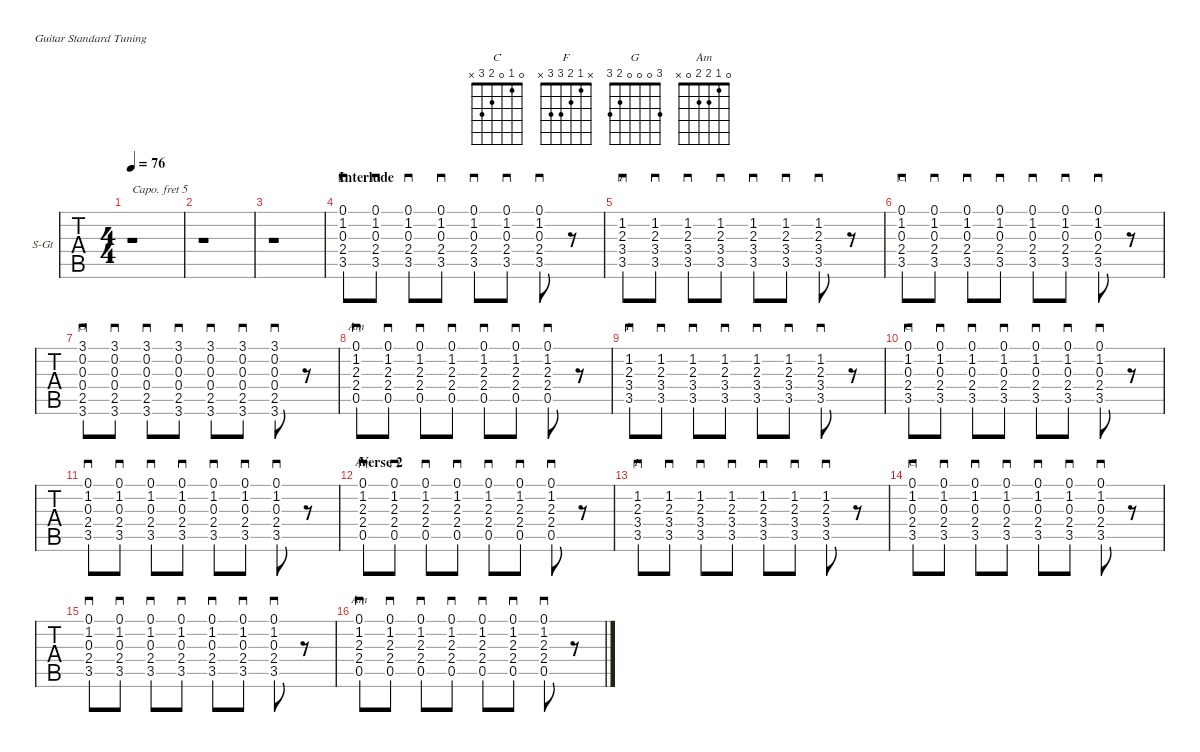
\defaultSystemsLayout 4
\hideDynamics
\bracketExtendMode nobrackets
\firstSystemTrackNameOrientation horizontal
\track ("cowboy chords (capo short) 05" "S-Gt") {instrument acousticguitarsteel}
\staff {tabs}
\capo 5
\tuning (E4 B3 G3 D3 A2 E2)
\chord ("C" 0 1 0 2 3 x)
\chord ("F" x 1 2 3 3 x)
\chord ("G" 3 0 0 0 2 3)
\chord ("Am" 0 1 2 2 0 x)
\ts (4 4)
\tempo 76
\clef g2
\ks gminor
r.1{dy mf beam Down} |
r.1{beam Down} |
r.1{beam Down} |
\section ("" "Interlude")
(3.5{acc forcenatural} 2.4{acc forcenatural} 0.3{acc forcenatural} 1.2{acc forcenatural} 0.1{acc forcenatural}).8{sd ch "C" beam Up} (3.5{acc forcenatural} 2.4{acc forcenatural} 0.3{acc forcenatural} 1.2{acc forcenatural} 0.1{acc forcenatural}).8{sd beam Up} (3.5{acc forcenatural} 2.4{acc forcenatural} 0.3{acc forcenatural} 1.2{acc forcenatural} 0.1{acc forcenatural}).8{sd beam Up} (3.5{acc forcenatural} 2.4{acc forcenatural} 0.3{acc forcenatural} 1.2{acc forcenatural} 0.1{acc forcenatural}).8{sd beam Up} (3.5{acc forcenatural} 2.4{acc forcenatural} 0.3{acc forcenatural} 1.2{acc forcenatural} 0.1{acc forcenatural}).8{sd beam Up} (3.5{acc forcenatural} 2.4{acc forcenatural} 0.3{acc forcenatural} 1.2{acc forcenatural} 0.1{acc forcenatural}).8{sd beam Up} (3.5{acc forcenatural} 2.4{acc forcenatural} 0.3{acc forcenatural} 1.2{acc forcenatural} 0.1{acc forcenatural}).8{sd beam Up} r.8{beam Down} |
(3.5{acc forcenatural} 3.4{acc forcenatural} 2.3{acc forcenatural} 1.2{acc forcenatural}).8{sd ch "F" beam Up} (3.5{acc forcenatural} 3.4{acc forcenatural} 2.3{acc forcenatural} 1.2{acc forcenatural}).8{sd beam Up} (3.5{acc forcenatural} 3.4{acc forcenatural} 2.3{acc forcenatural} 1.2{acc forcenatural}).8{sd beam Up} (3.5{acc forcenatural} 3.4{acc forcenatural} 2.3{acc forcenatural} 1.2{acc forcenatural}).8{sd beam Up} (3.5{acc forcenatural} 3.4{acc forcenatural} 2.3{acc forcenatural} 1.2{acc forcenatural}).8{sd beam Up} (3.5{acc forcenatural} 3.4{acc forcenatural} 2.3{acc forcenatural} 1.2{acc forcenatural}).8{sd beam Up} (3.5{acc forcenatural} 3.4{acc forcenatural} 2.3{acc forcenatural} 1.2{acc forcenatural}).8{sd beam Up} r.8{beam Down} |
(3.5{acc forcenatural} 2.4{acc forcenatural} 0.3{acc forcenatural} 1.2{acc forcenatural} 0.1{acc forcenatural}).8{sd ch "C" beam Up} (3.5{acc forcenatural} 2.4{acc forcenatural} 0.3{acc forcenatural} 1.2{acc forcenatural} 0.1{acc forcenatural}).8{sd beam Up} (3.5{acc forcenatural} 2.4{acc forcenatural} 0.3{acc forcenatural} 1.2{acc forcenatural} 0.1{acc forcenatural}).8{sd beam Up} (3.5{acc forcenatural} 2.4{acc forcenatural} 0.3{acc forcenatural} 1.2{acc forcenatural} 0.1{acc forcenatural}).8{sd beam Up} (3.5{acc forcenatural} 2.4{acc forcenatural} 0.3{acc forcenatural} 1.2{acc forcenatural} 0.1{acc forcenatural}).8{sd beam Up} (3.5{acc forcenatural} 2.4{acc forcenatural} 0.3{acc forcenatural} 1.2{acc forcenatural} 0.1{acc forcenatural}).8{sd beam Up} (3.5{acc forcenatural} 2.4{acc forcenatural} 0.3{acc forcenatural} 1.2{acc forcenatural} 0.1{acc forcenatural}).8{sd beam Up} r.8{beam Down} |
(3.6{acc forcenatural} 2.5{acc forcenatural} 0.4{acc forcenatural} 0.3{acc forcenatural} 0.2{acc forcenatural} 3.1{acc forcenatural}).8{sd ch "G" beam Up} (3.6{acc forcenatural} 2.5{acc forcenatural} 0.4{acc forcenatural} 0.3{acc forcenatural} 0.2{acc forcenatural} 3.1{acc forcenatural}).8{sd beam Up} (3.6{acc forcenatural} 2.5{acc forcenatural} 0.4{acc forcenatural} 0.3{acc forcenatural} 0.2{acc forcenatural} 3.1{acc forcenatural}).8{sd beam Up} (3.6{acc forcenatural} 2.5{acc forcenatural} 0.4{acc forcenatural} 0.3{acc forcenatural} 0.2{acc forcenatural} 3.1{acc forcenatural}).8{sd beam Up} (3.6{acc forcenatural} 2.5{acc forcenatural} 0.4{acc forcenatural} 0.3{acc forcenatural} 0.2{acc forcenatural} 3.1{acc forcenatural}).8{sd beam Up} (3.6{acc forcenatural} 2.5{acc forcenatural} 0.4{acc forcenatural} 0.3{acc forcenatural} 0.2{acc forcenatural} 3.1{acc forcenatural}).8{sd beam Up} (3.6{acc forcenatural} 2.5{acc forcenatural} 0.4{acc forcenatural} 0.3{acc forcenatural} 0.2{acc forcenatural} 3.1{acc forcenatural}).8{sd beam Up} r.8{beam Down} |
(0.5{acc forcenatural} 2.4{acc forcenatural} 2.3{acc forcenatural} 1.2{acc forcenatural} 0.1{acc forcenatural}).8{sd ch "Am" beam Up} (0.5{acc forcenatural} 2.4{acc forcenatural} 2.3{acc forcenatural} 1.2{acc forcenatural} 0.1{acc forcenatural}).8{sd beam Up} (0.5{acc forcenatural} 2.4{acc forcenatural} 2.3{acc forcenatural} 1.2{acc forcenatural} 0.1{acc forcenatural}).8{sd beam Up} (0.5{acc forcenatural} 2.4{acc forcenatural} 2.3{acc forcenatural} 1.2{acc forcenatural} 0.1{acc forcenatural}).8{sd beam Up} (0.5{acc forcenatural} 2.4{acc forcenatural} 2.3{acc forcenatural} 1.2{acc forcenatural} 0.1{acc forcenatural}).8{sd beam Up} (0.5{acc forcenatural} 2.4{acc forcenatural} 2.3{acc forcenatural} 1.2{acc forcenatural} 0.1{acc forcenatural}).8{sd beam Up} (0.5{acc forcenatural} 2.4{acc forcenatural} 2.3{acc forcenatural} 1.2{acc forcenatural} 0.1{acc forcenatural}).8{sd beam Up} r.8{beam Down} |
(3.5{acc forcenatural} 3.4{acc forcenatural} 2.3{acc forcenatural} 1.2{acc forcenatural}).8{sd ch "F" beam Up} (3.5{acc forcenatural} 3.4{acc forcenatural} 2.3{acc forcenatural} 1.2{acc forcenatural}).8{sd beam Up} (3.5{acc forcenatural} 3.4{acc forcenatural} 2.3{acc forcenatural} 1.2{acc forcenatural}).8{sd beam Up} (3.5{acc forcenatural} 3.4{acc forcenatural} 2.3{acc forcenatural} 1.2{acc forcenatural}).8{sd beam Up} (3.5{acc forcenatural} 3.4{acc forcenatural} 2.3{acc forcenatural} 1.2{acc forcenatural}).8{sd beam Up} (3.5{acc forcenatural} 3.4{acc forcenatural} 2.3{acc forcenatural} 1.2{acc forcenatural}).8{sd beam Up} (3.5{acc forcenatural} 3.4{acc forcenatural} 2.3{acc forcenatural} 1.2{acc forcenatural}).8{sd beam Up} r.8{beam Down} |
(3.5{acc forcenatural} 2.4{acc forcenatural} 0.3{acc forcenatural} 1.2{acc forcenatural} 0.1{acc forcenatural}).8{sd ch "C" beam Up} (3.5{acc forcenatural} 2.4{acc forcenatural} 0.3{acc forcenatural} 1.2{acc forcenatural} 0.1{acc forcenatural}).8{sd beam Up} (3.5{acc forcenatural} 2.4{acc forcenatural} 0.3{acc forcenatural} 1.2{acc forcenatural} 0.1{acc forcenatural}).8{sd beam Up} (3.5{acc forcenatural} 2.4{acc forcenatural} 0.3{acc forcenatural} 1.2{acc forcenatural} 0.1{acc forcenatural}).8{sd beam Up} (3.5{acc forcenatural} 2.4{acc forcenatural} 0.3{acc forcenatural} 1.2{acc forcenatural} 0.1{acc forcenatural}).8{sd beam Up} (3.5{acc forcenatural} 2.4{acc forcenatural} 0.3{acc forcenatural} 1.2{acc forcenatural} 0.1{acc forcenatural}).8{sd beam Up} (3.5{acc forcenatural} 2.4{acc forcenatural} 0.3{acc forcenatural} 1.2{acc forcenatural} 0.1{acc forcenatural}).8{sd beam Up} r.8{beam Down} |
(3.5{acc forcenatural} 2.4{acc forcenatural} 0.3{acc forcenatural} 1.2{acc forcenatural} 0.1{acc forcenatural}).8{sd beam Up} (3.5{acc forcenatural} 2.4{acc forcenatural} 0.3{acc forcenatural} 1.2{acc forcenatural} 0.1{acc forcenatural}).8{sd beam Up} (3.5{acc forcenatural} 2.4{acc forcenatural} 0.3{acc forcenatural} 1.2{acc forcenatural} 0.1{acc forcenatural}).8{sd beam Up} (3.5{acc forcenatural} 2.4{acc forcenatural} 0.3{acc forcenatural} 1.2{acc forcenatural} 0.1{acc forcenatural}).8{sd beam Up} (3.5{acc forcenatural} 2.4{acc forcenatural} 0.3{acc forcenatural} 1.2{acc forcenatural} 0.1{acc forcenatural}).8{sd beam Up} (3.5{acc forcenatural} 2.4{acc forcenatural} 0.3{acc forcenatural} 1.2{acc forcenatural} 0.1{acc forcenatural}).8{sd beam Up} (3.5{acc forcenatural} 2.4{acc forcenatural} 0.3{acc forcenatural} 1.2{acc forcenatural} 0.1{acc forcenatural}).8{sd beam Up} r.8{beam Down} |
\section ("" "Verse 2")
(0.5{acc forcenatural} 2.4{acc forcenatural} 2.3{acc forcenatural} 1.2{acc forcenatural} 0.1{acc forcenatural}).8{sd ch "Am" beam Up} (0.5{acc forcenatural} 2.4{acc forcenatural} 2.3{acc forcenatural} 1.2{acc forcenatural} 0.1{acc forcenatural}).8{sd beam Up} (0.5{acc forcenatural} 2.4{acc forcenatural} 2.3{acc forcenatural} 1.2{acc forcenatural} 0.1{acc forcenatural}).8{sd beam Up} (0.5{acc forcenatural} 2.4{acc forcenatural} 2.3{acc forcenatural} 1.2{acc forcenatural} 0.1{acc forcenatural}).8{sd beam Up} (0.5{acc forcenatural} 2.4{acc forcenatural} 2.3{acc forcenatural} 1.2{acc forcenatural} 0.1{acc forcenatural}).8{sd beam Up} (0.5{acc forcenatural} 2.4{acc forcenatural} 2.3{acc forcenatural} 1.2{acc forcenatural} 0.1{acc forcenatural}).8{sd beam Up} (0.5{acc forcenatural} 2.4{acc forcenatural} 2.3{acc forcenatural} 1.2{acc forcenatural} 0.1{acc forcenatural}).8{sd beam Up} r.8{beam Down} |
(3.5{acc forcenatural} 3.4{acc forcenatural} 2.3{acc forcenatural} 1.2{acc forcenatural}).8{sd ch "F" beam Up} (3.5{acc forcenatural} 3.4{acc forcenatural} 2.3{acc forcenatural} 1.2{acc forcenatural}).8{sd beam Up} (3.5{acc forcenatural} 3.4{acc forcenatural} 2.3{acc forcenatural} 1.2{acc forcenatural}).8{sd beam Up} (3.5{acc forcenatural} 3.4{acc forcenatural} 2.3{acc forcenatural} 1.2{acc forcenatural}).8{sd beam Up} (3.5{acc forcenatural} 3.4{acc forcenatural} 2.3{acc forcenatural} 1.2{acc forcenatural}).8{sd beam Up} (3.5{acc forcenatural} 3.4{acc forcenatural} 2.3{acc forcenatural} 1.2{acc forcenatural}).8{sd beam Up} (3.5{acc forcenatural} 3.4{acc forcenatural} 2.3{acc forcenatural} 1.2{acc forcenatural}).8{sd beam Up} r.8{beam Down} |
(3.5{acc forcenatural} 2.4{acc forcenatural} 0.3{acc forcenatural} 1.2{acc forcenatural} 0.1{acc forcenatural}).8{sd ch "C" beam Up} (3.5{acc forcenatural} 2.4{acc forcenatural} 0.3{acc forcenatural} 1.2{acc forcenatural} 0.1{acc forcenatural}).8{sd beam Up} (3.5{acc forcenatural} 2.4{acc forcenatural} 0.3{acc forcenatural} 1.2{acc forcenatural} 0.1{acc forcenatural}).8{sd beam Up} (3.5{acc forcenatural} 2.4{acc forcenatural} 0.3{acc forcenatural} 1.2{acc forcenatural} 0.1{acc forcenatural}).8{sd beam Up} (3.5{acc forcenatural} 2.4{acc forcenatural} 0.3{acc forcenatural} 1.2{acc forcenatural} 0.1{acc forcenatural}).8{sd beam Up} (3.5{acc forcenatural} 2.4{acc forcenatural} 0.3{acc forcenatural} 1.2{acc forcenatural} 0.1{acc forcenatural}).8{sd beam Up} (3.5{acc forcenatural} 2.4{acc forcenatural} 0.3{acc forcenatural} 1.2{acc forcenatural} 0.1{acc forcenatural}).8{sd beam Up} r.8{beam Down} |
(3.5{acc forcenatural} 2.4{acc forcenatural} 0.3{acc forcenatural} 1.2{acc forcenatural} 0.1{acc forcenatural}).8{sd beam Up} (3.5{acc forcenatural} 2.4{acc forcenatural} 0.3{acc forcenatural} 1.2{acc forcenatural} 0.1{acc forcenatural}).8{sd beam Up} (3.5{acc forcenatural} 2.4{acc forcenatural} 0.3{acc forcenatural} 1.2{acc forcenatural} 0.1{acc forcenatural}).8{sd beam Up} (3.5{acc forcenatural} 2.4{acc forcenatural} 0.3{acc forcenatural} 1.2{acc forcenatural} 0.1{acc forcenatural}).8{sd beam Up} (3.5{acc forcenatural} 2.4{acc forcenatural} 0.3{acc forcenatural} 1.2{acc forcenatural} 0.1{acc forcenatural}).8{sd beam Up} (3.5{acc forcenatural} 2.4{acc forcenatural} 0.3{acc forcenatural} 1.2{acc forcenatural} 0.1{acc forcenatural}).8{sd beam Up} (3.5{acc forcenatural} 2.4{acc forcenatural} 0.3{acc forcenatural} 1.2{acc forcenatural} 0.1{acc forcenatural}).8{sd beam Up} r.8{beam Down} |
(0.5{acc forcenatural} 2.4{acc forcenatural} 2.3{acc forcenatural} 1.2{acc forcenatural} 0.1{acc forcenatural}).8{sd ch "Am" beam Up} (0.5{acc forcenatural} 2.4{acc forcenatural} 2.3{acc forcenatural} 1.2{acc forcenatural} 0.1{acc forcenatural}).8{sd beam Up} (0.5{acc forcenatural} 2.4{acc forcenatural} 2.3{acc forcenatural} 1.2{acc forcenatural} 0.1{acc forcenatural}).8{sd beam Up} (0.5{acc forcenatural} 2.4{acc forcenatural} 2.3{acc forcenatural} 1.2{acc forcenatural} 0.1{acc forcenatural}).8{sd beam Up} (0.5{acc forcenatural} 2.4{acc forcenatural} 2.3{acc forcenatural} 1.2{acc forcenatural} 0.1{acc forcenatural}).8{sd beam Up} (0.5{acc forcenatural} 2.4{acc forcenatural} 2.3{acc forcenatural} 1.2{acc forcenatural} 0.1{acc forcenatural}).8{sd beam Up} (0.5{acc forcenatural} 2.4{acc forcenatural} 2.3{acc forcenatural} 1.2{acc forcenatural} 0.1{acc forcenatural}).8{sd beam Up} r.8{beam Down}
